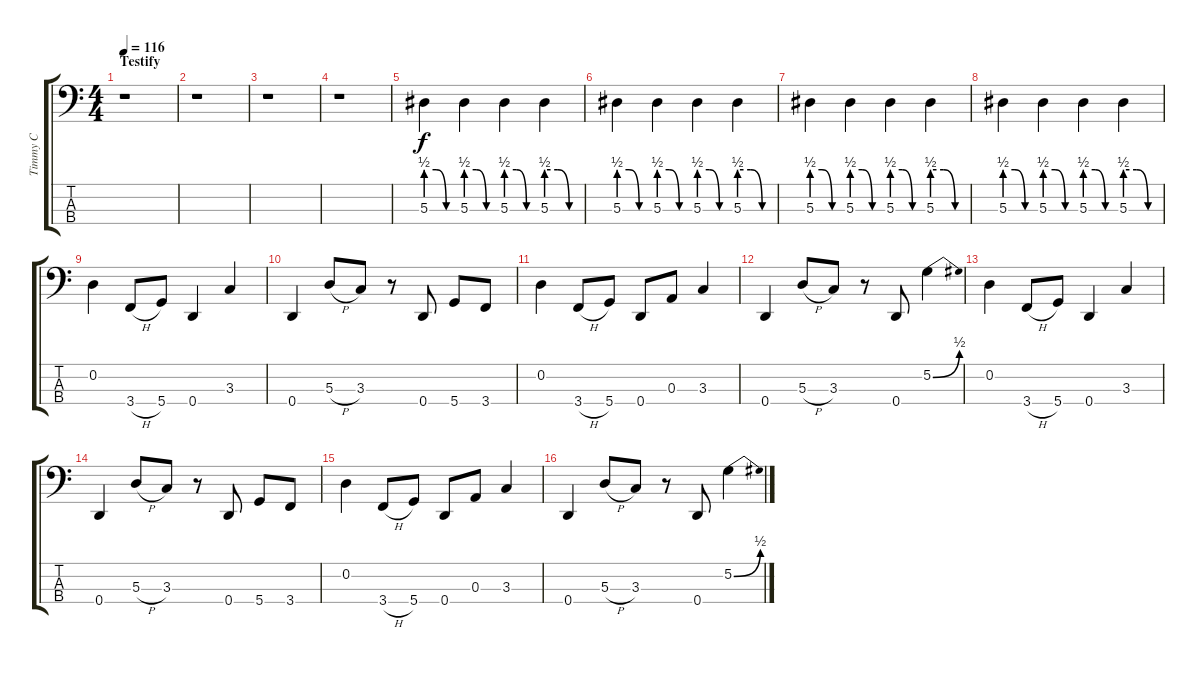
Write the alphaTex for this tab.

\track ("Timmy C" "Timmy C") {instrument electricbassfinger}
\staff {score tabs}
\tuning (G2 D2 A1 D1) {hide}
\ts (4 4)
\section ("" "Testify")
\tempo 116
\clef f4
\ks c
r.1{dy f instrument electricbassfinger} |
r.1 |
r.1 |
r.1 |
5.3{be (custom 0 2 20 2 40 0 60 0)}.4 5.3{be (custom 0 2 20 2 40 0 60 0)}.4 5.3{be (custom 0 2 20 2 40 0 60 0)}.4 5.3{be (custom 0 2 20 2 40 0 60 0)}.4 |
5.3{be (custom 0 2 20 2 40 0 60 0)}.4 5.3{be (custom 0 2 20 2 40 0 60 0)}.4 5.3{be (custom 0 2 20 2 40 0 60 0)}.4 5.3{be (custom 0 2 20 2 40 0 60 0)}.4 |
5.3{be (custom 0 2 20 2 40 0 60 0)}.4 5.3{be (custom 0 2 20 2 40 0 60 0)}.4 5.3{be (custom 0 2 20 2 40 0 60 0)}.4 5.3{be (custom 0 2 20 2 40 0 60 0)}.4 |
5.3{be (custom 0 2 20 2 40 0 60 0)}.4 5.3{be (custom 0 2 20 2 40 0 60 0)}.4 5.3{be (custom 0 2 20 2 40 0 60 0)}.4 5.3{be (custom 0 2 20 2 40 0 60 0)}.4 |
0.2.4 3.4{h}.8 5.4.8 0.4.4 3.3.4 |
0.4.4 5.3{h}.8 3.3.8 r.8 0.4.8 5.4.8 3.4.8 |
0.2.4 3.4{h}.8 5.4.8 0.4.8 0.3.8 3.3.4 |
0.4.4 5.3{h}.8 3.3.8 r.8 0.4.8 5.2{be (bend 0 0 60 2)}.4 |
0.2.4 3.4{h}.8 5.4.8 0.4.4 3.3.4 |
0.4.4 5.3{h}.8 3.3.8 r.8 0.4.8 5.4.8 3.4.8 |
0.2.4 3.4{h}.8 5.4.8 0.4.8 0.3.8 3.3.4 |
0.4.4 5.3{h}.8 3.3.8 r.8 0.4.8 5.2{be (bend 0 0 60 2)}.4
